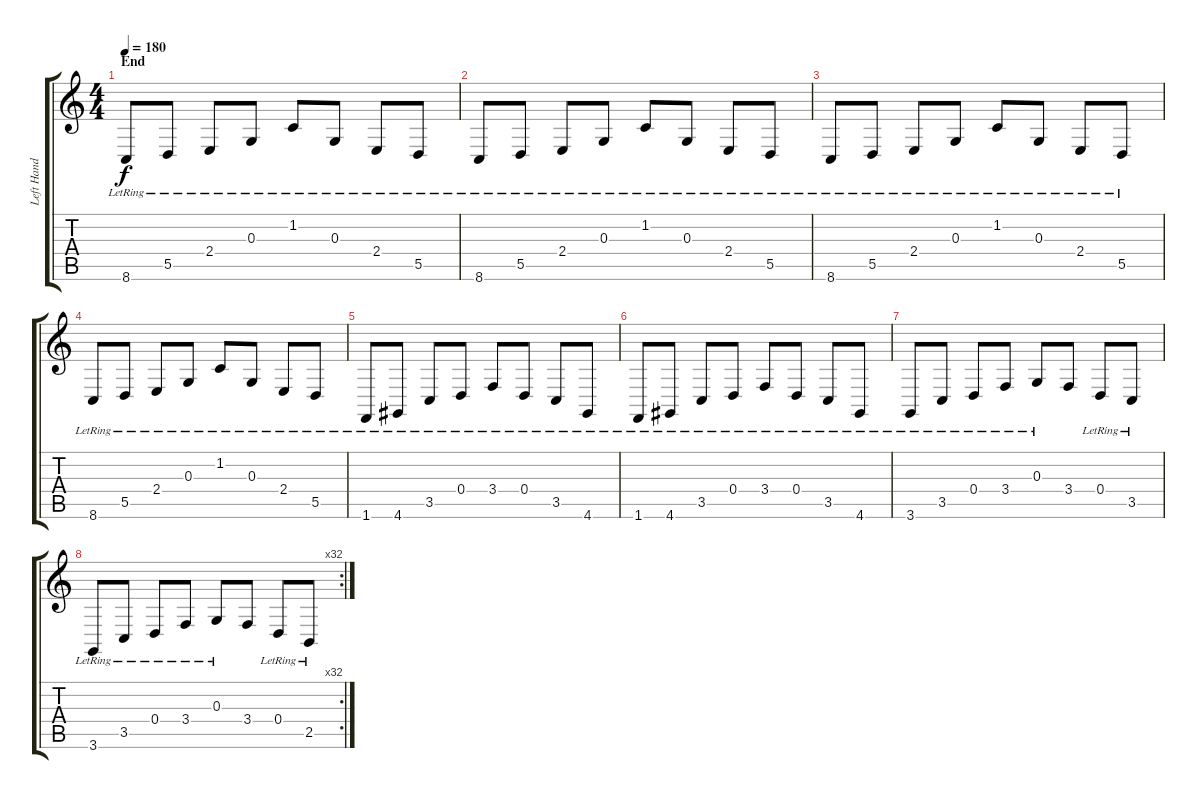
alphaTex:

\track ("Left Hand" "Left Hand") {instrument acousticgrandpiano}
\staff {score tabs}
\tuning (E4 B3 G3 D3 A2 E2) {hide}
\ts (4 4)
\section ("" "End")
\tempo 180
\clef g2
\ks c
8.6{lr}.8{dy f} 5.5{lr}.8 2.4{lr}.8 0.3{lr}.8 1.2{lr}.8 0.3{lr}.8 2.4{lr}.8 5.5{lr}.8 |
8.6{lr}.8 5.5{lr}.8 2.4{lr}.8 0.3{lr}.8 1.2{lr}.8 0.3{lr}.8 2.4{lr}.8 5.5{lr}.8 |
8.6{lr}.8 5.5{lr}.8 2.4{lr}.8 0.3{lr}.8 1.2{lr}.8 0.3{lr}.8 2.4{lr}.8 5.5{lr}.8 |
8.6{lr}.8 5.5{lr}.8 2.4{lr}.8 0.3{lr}.8 1.2{lr}.8 0.3{lr}.8 2.4{lr}.8 5.5{lr}.8 |
1.6{lr}.8 4.6{lr}.8 3.5{lr}.8 0.4{lr}.8 3.4{lr}.8 0.4{lr}.8 3.5{lr}.8 4.6{lr}.8 |
1.6{lr}.8 4.6{lr}.8 3.5{lr}.8 0.4{lr}.8 3.4{lr}.8 0.4{lr}.8 3.5{lr}.8 4.6{lr}.8 |
3.6{lr}.8 3.5{lr}.8 0.4{lr}.8 3.4{lr}.8 0.3{lr}.8 3.4.8 0.4{lr}.8 3.5{lr}.8 |
\rc 32
3.6{lr}.8 3.5{lr}.8 0.4{lr}.8 3.4{lr}.8 0.3{lr}.8 3.4.8 0.4{lr}.8 2.5{lr}.8
